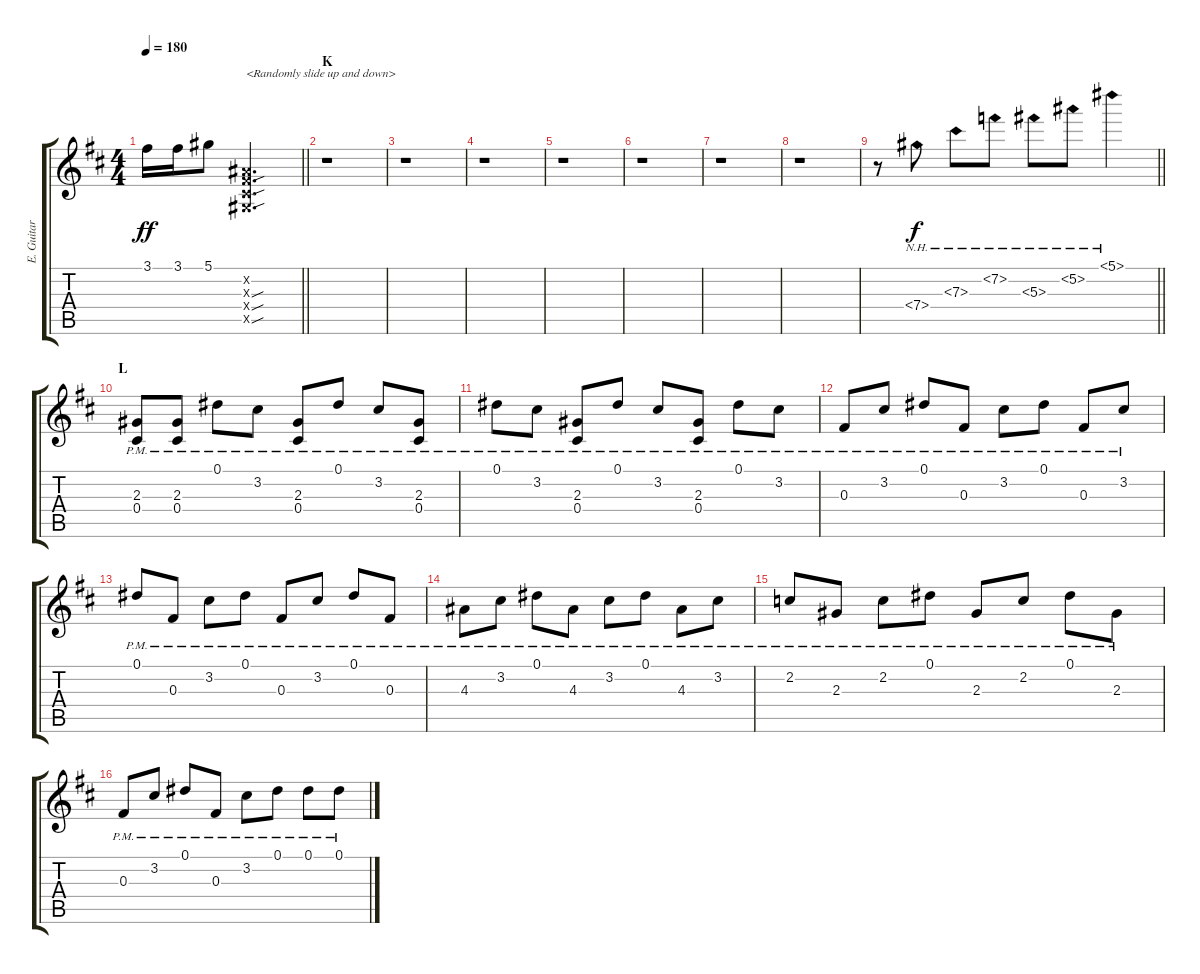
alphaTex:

\track ("E. Guitar II" "E. Guitar ") {instrument overdrivenguitar}
\staff {score tabs}
\tuning (Eb4 Bb3 Gb3 Db3 Ab2 Eb2) {hide}
\ts (4 4)
\tempo 180
\clef g2
\barLineRight lightlight
\ks d
3.1.16{dy ff} 3.1.16 5.1.8 (0.2{x} 0.3{sou x} 0.4{sou x} 0.5{sou x}).2{d txt "<Randomly slide up and down>"} |
\section ("" "K")
r.1 |
r.1 |
r.1 |
r.1 |
r.1 |
r.1 |
r.1 |
\barLineRight lightlight
r.8 7.4{nh}.8{dy f} 7.3{nh}.8 7.2{nh}.8 5.3{nh}.8 5.2{nh}.8 5.1{nh}.4 |
\section ("" "L")
(2.3{pm} 0.4{pm}).8 (2.3{pm} 0.4{pm}).8 0.1{pm}.8 3.2{pm}.8 (2.3{pm} 0.4{pm}).8 0.1{pm}.8 3.2{pm}.8 (2.3{pm} 0.4{pm}).8 |
0.1{pm}.8 3.2{pm}.8 (2.3{pm} 0.4{pm}).8 0.1{pm}.8 3.2{pm}.8 (2.3{pm} 0.4{pm}).8 0.1{pm}.8 3.2{pm}.8 |
0.3{pm}.8 3.2{pm}.8 0.1{pm}.8 0.3{pm}.8 3.2{pm}.8 0.1{pm}.8 0.3{pm}.8 3.2{pm}.8 |
0.1{pm}.8 0.3{pm}.8 3.2{pm}.8 0.1{pm}.8 0.3{pm}.8 3.2{pm}.8 0.1{pm}.8 0.3{pm}.8 |
4.3{pm}.8 3.2{pm}.8 0.1{pm}.8 4.3{pm}.8 3.2{pm}.8 0.1{pm}.8 4.3{pm}.8 3.2{pm}.8 |
2.2{pm}.8 2.3{pm}.8 2.2{pm}.8 0.1{pm}.8 2.3{pm}.8 2.2{pm}.8 0.1{pm}.8 2.3{pm}.8 |
0.3{pm}.8 3.2{pm}.8 0.1{pm}.8 0.3{pm}.8 3.2{pm}.8 0.1{pm}.8 0.1{pm}.8 0.1{pm}.8
